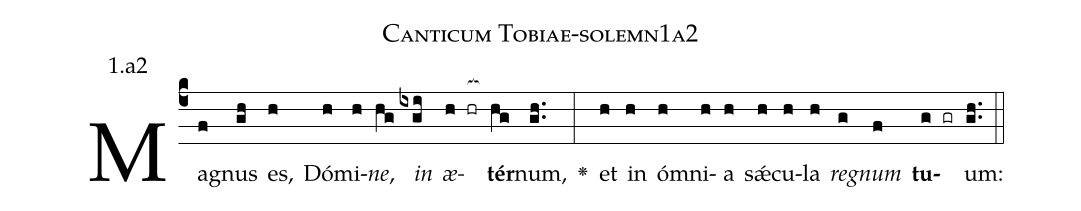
name: Canticum Tobiae-solemn1a2;
annotation: 1.a2;
%%
(c4)Ma(f)gnus(gh) es,(h) Dó(h)mi(h)<i>ne</i>,(hg) <i>in</i>(ixgi) <i>æ</i>(h hr[ocb:1{])<b>tér</b>(hg[ocb:0}])num,(gh..) <v>\greheightstar</v>(:) et(h) in(h) óm(h)ni(h)a(h) sǽ(h)cu(h)la(h) <i>re</i>(g)<i>gnum</i>(f) <b>tu</b>(g gr)um:(gh..) (::)


%E(h) u(h) o(g) u(f) a(g) e.(gh..) (::)
